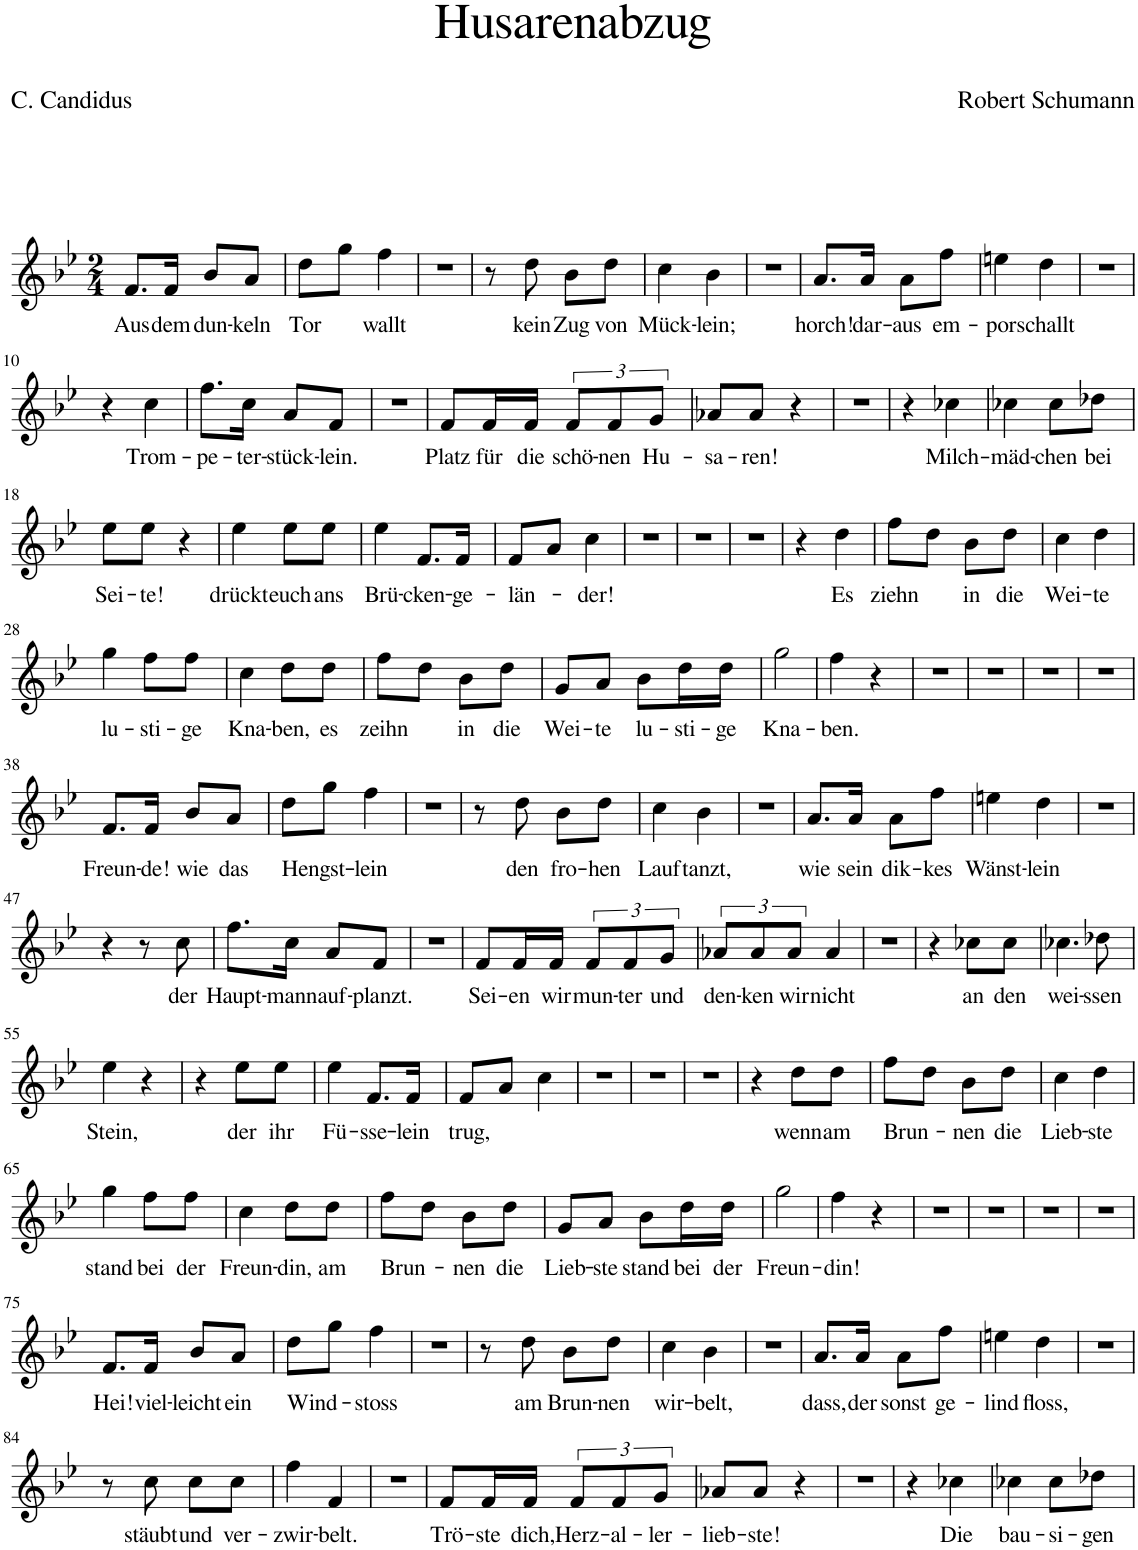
**kern	**text
*part1	*part1
*staff1	*staff1
*I"Piano	*
*I'Pno	*
*clefG2	*
*k[b-e-]	*
*M2/4	*
=1	=1
!	!LO:LY:b
8.f/L	Aus
!	!LO:LY:b
16f/Jk	dem
!	!LO:LY:b
8b-/L	dun-
!	!LO:LY:b
8a/J	-keln
=2	=2
!	!LO:LY:b
8dd\L	Tor
8gg\J	.
!	!LO:LY:b
4ff\	wallt
=3	=3
2r	.
=4	=4
8r	.
!	!LO:LY:b
8dd\	kein
!	!LO:LY:b
8b-\L	Zug
!	!LO:LY:b
8dd\J	von
=5	=5
!	!LO:LY:b
4cc\	Mück-
!	!LO:LY:b
4b-\	lein;
=6	=6
2r	.
=7	=7
!	!LO:LY:b
8.a/L	horch!
!	!LO:LY:b
16a/Jk	dar-
!	!LO:LY:b
8a\L	-aus
!	!LO:LY:b
8ff\J	em-
=8	=8
!	!LO:LY:b
4een\	-por
!	!LO:LY:b
4dd\	schallt
=9	=9
2r	.
!!LO:LB:g=z
=10	=10
4r	.
!	!LO:LY:b
4cc\	Trom-
=11	=11
!	!LO:LY:b
8.ff\L	-pe-
!	!LO:LY:b
16cc\Jk	-ter-
!	!LO:LY:b
8a/L	-stück-
!	!LO:LY:b
8f/J	-lein.
=12	=12
2r	.
=13	=13
!	!LO:LY:b
8f/L	Platz
!	!LO:LY:b
16f/L	für
!	!LO:LY:b
16f/JJ	die
!	!LO:LY:b
12f/L	schö-
!	!LO:LY:b
12f/	-nen
!	!LO:LY:b
12g/J	Hu-
=14	=14
!	!LO:LY:b
8a-X/L	-sa-
!	!LO:LY:b
8a-/J	ren!
4r	.
=15	=15
2r	.
=16	=16
4r	.
!	!LO:LY:b
4cc-X\	Milch-
=17	=17
!	!LO:LY:b
4cc-X\	-mäd-
!	!LO:LY:b
8cc-\L	-chen
!	!LO:LY:b
8dd-X\J	bei
!!LO:LB:g=z
=18	=18
!	!LO:LY:b
8ee-\L	Sei-
!	!LO:LY:b
8ee-\J	-te!
4r	.
=19	=19
!	!LO:LY:b
4ee-\	drückt
!	!LO:LY:b
8ee-\L	euch
!	!LO:LY:b
8ee-\J	ans
=20	=20
!	!LO:LY:b
4ee-\	Brü-
!	!LO:LY:b
8.f/L	-cken-
!	!LO:LY:b
16f/Jk	-ge-
=21	=21
!	!LO:LY:b
8f/L	-län-
8a/J	.
!	!LO:LY:b
4cc\	-der!
=22	=22
2r	.
=23	=23
2r	.
=24	=24
2r	.
=25	=25
4r	.
!	!LO:LY:b
4dd\	Es
=26	=26
!	!LO:LY:b
8ff\L	ziehn
8dd\J	.
!	!LO:LY:b
8b-\L	in
!	!LO:LY:b
8dd\J	die
=27	=27
!	!LO:LY:b
4cc\	Wei-
!	!LO:LY:b
4dd\	-te
!!LO:LB:g=z
=28	=28
!	!LO:LY:b
4gg\	lu-
!	!LO:LY:b
8ff\L	-sti-
!	!LO:LY:b
8ff\J	-ge
=29	=29
!	!LO:LY:b
4cc\	Kna-
!	!LO:LY:b
8dd\L	-ben,
!	!LO:LY:b
8dd\J	es
=30	=30
!	!LO:LY:b
8ff\L	zeihn
8dd\J	.
!	!LO:LY:b
8b-\L	in
!	!LO:LY:b
8dd\J	die
=31	=31
!	!LO:LY:b
8g/L	Wei-
!	!LO:LY:b
8a/J	-te
!	!LO:LY:b
8b-\L	lu-
!	!LO:LY:b
16dd\L	-sti-
!	!LO:LY:b
16dd\JJ	-ge
=32	=32
!	!LO:LY:b
2gg\	Kna-
=33	=33
!	!LO:LY:b
4ff\	-ben.
4r	.
=34	=34
2r	.
=35	=35
2r	.
=36	=36
2r	.
=37	=37
2r	.
!!LO:LB:g=z
=38	=38
!	!LO:LY:b
8.f/L	Freun-
!	!LO:LY:b
16f/Jk	-de!
!	!LO:LY:b
8b-/L	wie
!	!LO:LY:b
8a/J	das
=39	=39
!	!LO:LY:b
8dd\L	Hengst-
8gg\J	.
!	!LO:LY:b
4ff\	-lein
=40	=40
2r	.
=41	=41
8r	.
!	!LO:LY:b
8dd\	den
!	!LO:LY:b
8b-\L	fro-
!	!LO:LY:b
8dd\J	-hen
=42	=42
!	!LO:LY:b
4cc\	Lauf
!	!LO:LY:b
4b-\	tanzt,
=43	=43
2r	.
=44	=44
!	!LO:LY:b
8.a/L	wie
!	!LO:LY:b
16a/Jk	sein
!	!LO:LY:b
8a\L	dik-
!	!LO:LY:b
8ff\J	-kes
=45	=45
!	!LO:LY:b
4een\	Wänst-
!	!LO:LY:b
4dd\	-lein
=46	=46
2r	.
!!LO:LB:g=z
=47	=47
4r	.
8r	.
!	!LO:LY:b
8cc\	der
=48	=48
!	!LO:LY:b
8.ff\L	Haupt-
!	!LO:LY:b
16cc\Jk	-mann
!	!LO:LY:b
8a/L	auf-
!	!LO:LY:b
8f/J	-planzt.
=49	=49
2r	.
=50	=50
!	!LO:LY:b
8f/L	Sei-
!	!LO:LY:b
16f/L	-en
!	!LO:LY:b
16f/JJ	wir
!	!LO:LY:b
12f/L	mun-
!	!LO:LY:b
12f/	-ter
!	!LO:LY:b
12g/J	und
=51	=51
!	!LO:LY:b
12a-X/L	den-
!	!LO:LY:b
12a-/	-ken
!	!LO:LY:b
12a-/J	wir
!	!LO:LY:b
4a-/	nicht
=52	=52
2r	.
=53	=53
4r	.
!	!LO:LY:b
8cc-X\L	an
!	!LO:LY:b
8cc-\J	den
=54	=54
!	!LO:LY:b
4.cc-X\	wei-
!	!LO:LY:b
8dd-X\	-ssen
!!LO:LB:g=z
=55	=55
!	!LO:LY:b
4ee-\	Stein,
4r	.
=56	=56
4r	.
!	!LO:LY:b
8ee-\L	der
!	!LO:LY:b
8ee-\J	ihr
=57	=57
!	!LO:LY:b
4ee-\	Fü-
!	!LO:LY:b
8.f/L	-sse-
!	!LO:LY:b
16f/Jk	-lein
=58	=58
!	!LO:LY:b
8f/L	trug,
8a/J	.
4cc\	.
=59	=59
2r	.
=60	=60
2r	.
=61	=61
2r	.
=62	=62
4r	.
!	!LO:LY:b
8dd\L	wenn
!	!LO:LY:b
8dd\J	am
=63	=63
!	!LO:LY:b
8ff\L	Brun-
8dd\J	.
!	!LO:LY:b
8b-\L	-nen
!	!LO:LY:b
8dd\J	die
=64	=64
!	!LO:LY:b
4cc\	Lieb-
!	!LO:LY:b
4dd\	-ste
!!LO:LB:g=z
=65	=65
!	!LO:LY:b
4gg\	stand
!	!LO:LY:b
8ff\L	bei
!	!LO:LY:b
8ff\J	der
=66	=66
!	!LO:LY:b
4cc\	Freun-
!	!LO:LY:b
8dd\L	-din,
!	!LO:LY:b
8dd\J	am
=67	=67
!	!LO:LY:b
8ff\L	Brun-
8dd\J	.
!	!LO:LY:b
8b-\L	-nen
!	!LO:LY:b
8dd\J	die
=68	=68
!	!LO:LY:b
8g/L	Lieb-
!	!LO:LY:b
8a/J	-ste
!	!LO:LY:b
8b-\L	stand
!	!LO:LY:b
16dd\L	bei
!	!LO:LY:b
16dd\JJ	der
=69	=69
!	!LO:LY:b
2gg\	Freun-
=70	=70
!	!LO:LY:b
4ff\	-din!
4r	.
=71	=71
2r	.
=72	=72
2r	.
=73	=73
2r	.
=74	=74
2r	.
!!LO:LB:g=z
=75	=75
!	!LO:LY:b
8.f/L	Hei!
!	!LO:LY:b
16f/Jk	viel-
!	!LO:LY:b
8b-/L	-leicht
!	!LO:LY:b
8a/J	ein
=76	=76
!	!LO:LY:b
8dd\L	Wind-
8gg\J	.
!	!LO:LY:b
4ff\	-stoss
=77	=77
2r	.
=78	=78
8r	.
!	!LO:LY:b
8dd\	am
!	!LO:LY:b
8b-\L	Brun-
!	!LO:LY:b
8dd\J	-nen
=79	=79
!	!LO:LY:b
4cc\	wir-
!	!LO:LY:b
4b-\	-belt,
=80	=80
2r	.
=81	=81
!	!LO:LY:b
8.a/L	dass,
!	!LO:LY:b
16a/Jk	der
!	!LO:LY:b
8a\L	sonst
!	!LO:LY:b
8ff\J	ge-
=82	=82
!	!LO:LY:b
4een\	-lind
!	!LO:LY:b
4dd\	floss,
=83	=83
2r	.
!!LO:LB:g=z
=84	=84
8r	.
!	!LO:LY:b
8cc\	stäubt
!	!LO:LY:b
8cc\L	und
!	!LO:LY:b
8cc\J	ver-
=85	=85
!	!LO:LY:b
4ff\	-zwir-
!	!LO:LY:b
4f/	-belt.
=86	=86
2r	.
=87	=87
!	!LO:LY:b
8f/L	Trö-
!	!LO:LY:b
16f/L	-ste
!	!LO:LY:b
16f/JJ	dich,
!	!LO:LY:b
12f/L	Herz-
!	!LO:LY:b
12f/	-al-
!	!LO:LY:b
12g/J	-ler-
=88	=88
!	!LO:LY:b
8a-X/L	-lieb-
!	!LO:LY:b
8a-/J	-ste!
4r	.
=89	=89
2r	.
=90	=90
4r	.
!	!LO:LY:b
4cc-X\	Die
=91	=91
!	!LO:LY:b
4cc-X\	bau-
!	!LO:LY:b
8cc-\L	-si-
!	!LO:LY:b
8dd-X\J	-gen
=	=
*-	*-
